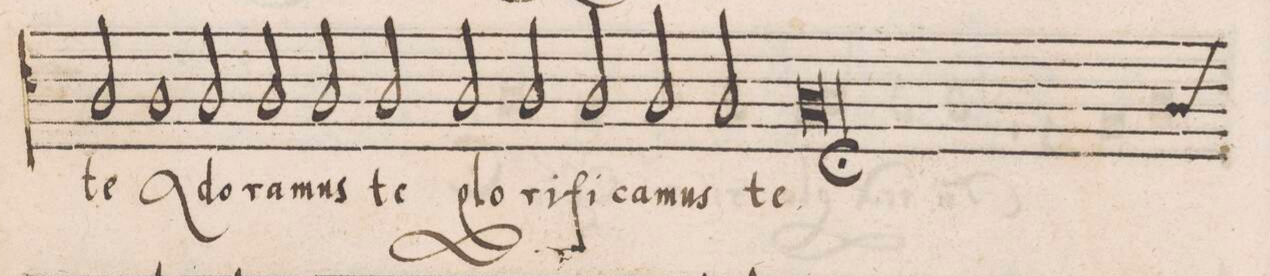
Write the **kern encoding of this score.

**kern	**text
*I"TENOR	*
*clefC4	*
*k[]	*
*met(c|)	*
*M2/1	*
2A/	te
1A	A-
2A/	-do-
=15	=15
2A/	-ra-
2A/	-mus
2A/	te
2A/	glo-
=16	=16
2A/	-ri-
2A/	-fi-
2A/	-ca-
2A/	-mus
=17	=17
*custos:A	*
0A;<	te.
=18||	=18||
*-	*-
